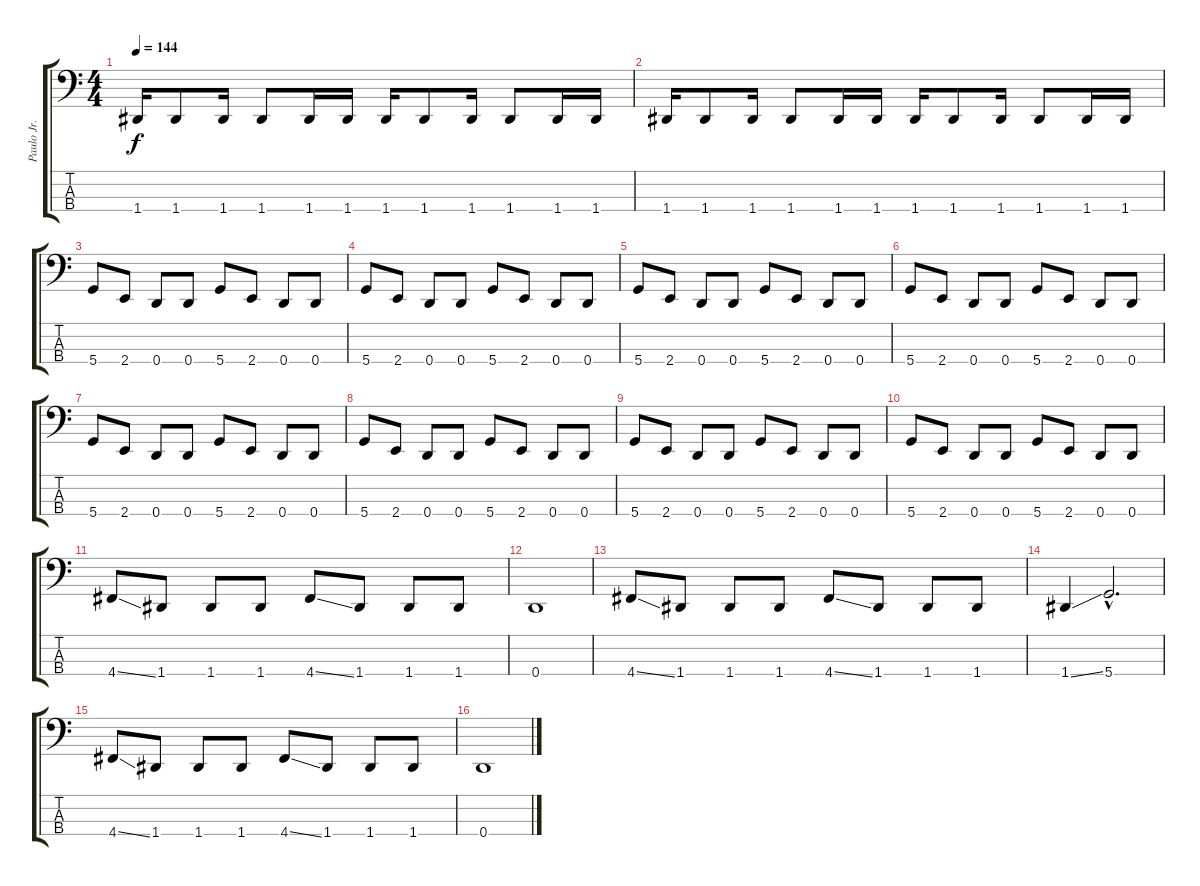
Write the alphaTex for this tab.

\track ("Paulo Jr." "Paulo Jr.") {instrument electricbasspick}
\staff {score tabs}
\tuning (F2 C2 G1 D1) {hide}
\ts (4 4)
\tempo 144
\clef f4
\ks c
1.4.16{dy f} 1.4.8 1.4.16 1.4.8 1.4.16 1.4.16 1.4.16 1.4.8 1.4.16 1.4.8 1.4.16 1.4.16 |
1.4.16 1.4.8 1.4.16 1.4.8 1.4.16 1.4.16 1.4.16 1.4.8 1.4.16 1.4.8 1.4.16 1.4.16 |
5.4.8 2.4.8 0.4.8 0.4.8 5.4.8 2.4.8 0.4.8 0.4.8 |
5.4.8 2.4.8 0.4.8 0.4.8 5.4.8 2.4.8 0.4.8 0.4.8 |
5.4.8 2.4.8 0.4.8 0.4.8 5.4.8 2.4.8 0.4.8 0.4.8 |
5.4.8 2.4.8 0.4.8 0.4.8 5.4.8 2.4.8 0.4.8 0.4.8 |
5.4.8 2.4.8 0.4.8 0.4.8 5.4.8 2.4.8 0.4.8 0.4.8 |
5.4.8 2.4.8 0.4.8 0.4.8 5.4.8 2.4.8 0.4.8 0.4.8 |
5.4.8 2.4.8 0.4.8 0.4.8 5.4.8 2.4.8 0.4.8 0.4.8 |
5.4.8 2.4.8 0.4.8 0.4.8 5.4.8 2.4.8 0.4.8 0.4.8 |
4.4{ss}.8 1.4.8 1.4.8 1.4.8 4.4{ss}.8 1.4.8 1.4.8 1.4.8 |
0.4.1 |
4.4{ss}.8 1.4.8 1.4.8 1.4.8 4.4{ss}.8 1.4.8 1.4.8 1.4.8 |
1.4{ss}.4 5.4{hac}.2{d} |
4.4{ss}.8 1.4.8 1.4.8 1.4.8 4.4{ss}.8 1.4.8 1.4.8 1.4.8 |
0.4.1
